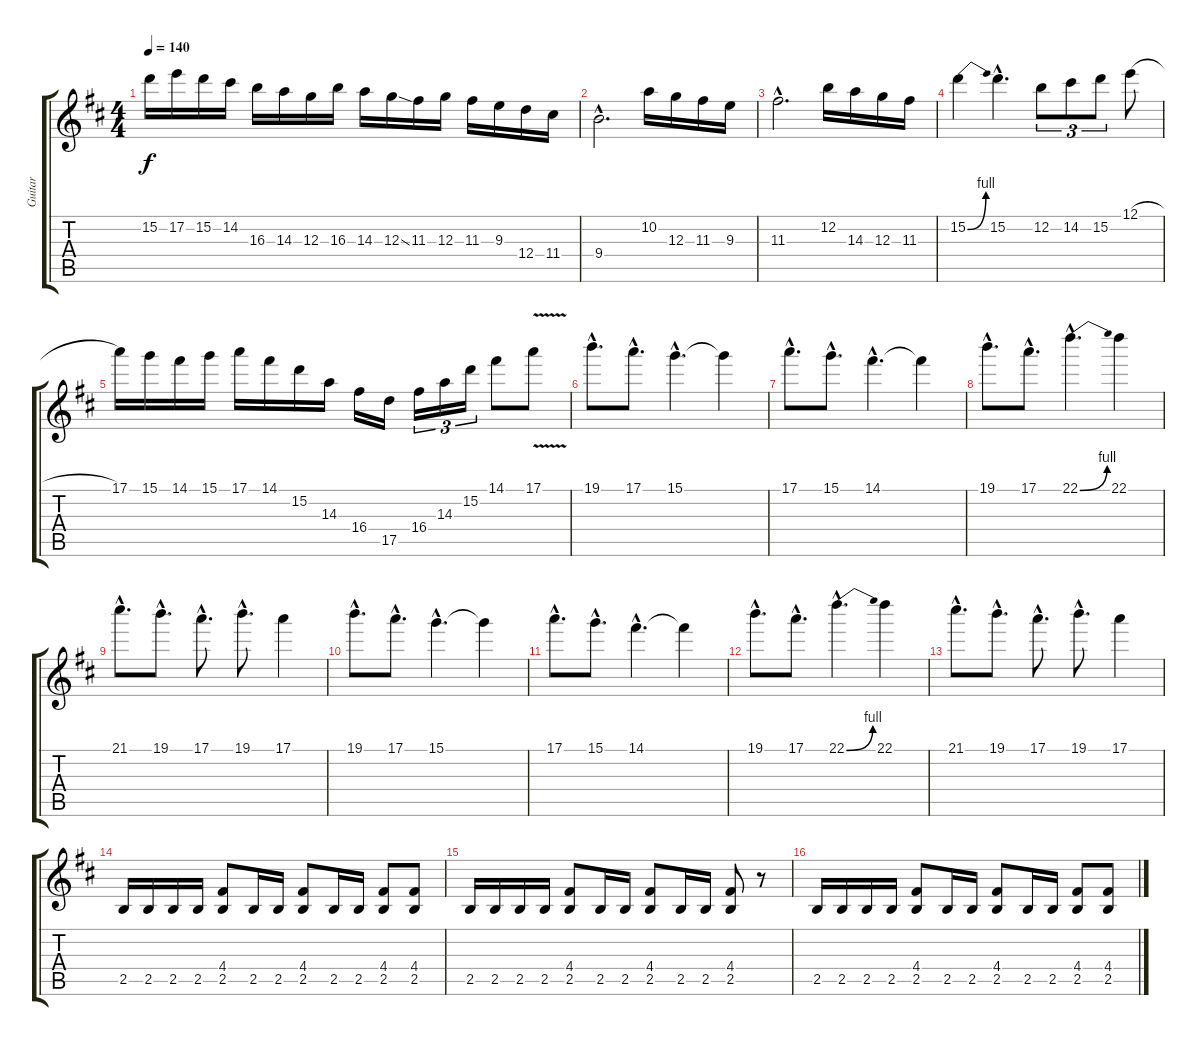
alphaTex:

\track ("Guitar" "Guitar") {instrument overdrivenguitar}
\staff {score tabs}
\tuning (E4 B3 G3 D3 A2 E2) {hide}
\ts (4 4)
\tempo 140
\clef g2
\ks bminor
15.2.16{dy f} 17.2.16 15.2.16 14.2.16 16.3.16 14.3.16 12.3.16 16.3.16 14.3.16 12.3{ss}.16 11.3.16 12.3.16 11.3.16 9.3.16 12.4.16 11.4.16 |
9.4{hac}.2{d} 10.2.16 12.3.16 11.3.16 9.3.16 |
11.3{hac}.2{d} 12.2.16 14.3.16 12.3.16 11.3.16 |
15.2{be (bend 0 0 60 4)}.4 15.2{hac}.4{d} 12.2.8{tu (3 2)} 14.2.8{tu (3 2)} 15.2.8{tu (3 2)} 12.1{h}.8 |
17.1.16 15.1.16 14.1.16 15.1.16 17.1.16 14.1.16 15.2.16 14.3.16 16.4.16 17.5.16 16.4.16{tu (3 2)} 14.3.16{tu (3 2)} 15.2.16{tu (3 2)} 14.1.8 17.1{v}.8 |
19.1{hac}.8{d} 17.1{hac}.8{d} 15.1{hac}.4{d} 15.1{t}.4 |
17.1{hac}.8{d} 15.1{hac}.8{d} 14.1{hac}.4{d} 14.1{t}.4 |
19.1{hac}.8{d} 17.1{hac}.8{d} 22.1{be (bend 0 0 60 4) hac}.4{d} 22.1.4 |
21.1{hac}.8{d} 19.1{hac}.8{d} 17.1{hac}.8{d} 19.1{hac}.8{d} 17.1.4 |
19.1{hac}.8{d} 17.1{hac}.8{d} 15.1{hac}.4{d} 15.1{t}.4 |
17.1{hac}.8{d} 15.1{hac}.8{d} 14.1{hac}.4{d} 14.1{t}.4 |
19.1{hac}.8{d} 17.1{hac}.8{d} 22.1{be (bend 0 0 60 4) hac}.4{d} 22.1.4 |
21.1{hac}.8{d} 19.1{hac}.8{d} 17.1{hac}.8{d} 19.1{hac}.8{d} 17.1.4 |
2.5.16 2.5.16 2.5.16 2.5.16 (4.4 2.5).8 2.5.16 2.5.16 (4.4 2.5).8 2.5.16 2.5.16 (4.4 2.5).8 (4.4 2.5).8 |
2.5.16 2.5.16 2.5.16 2.5.16 (4.4 2.5).8 2.5.16 2.5.16 (4.4 2.5).8 2.5.16 2.5.16 (4.4 2.5).8 r.8 |
2.5.16 2.5.16 2.5.16 2.5.16 (4.4 2.5).8 2.5.16 2.5.16 (4.4 2.5).8 2.5.16 2.5.16 (4.4 2.5).8 (4.4 2.5).8
